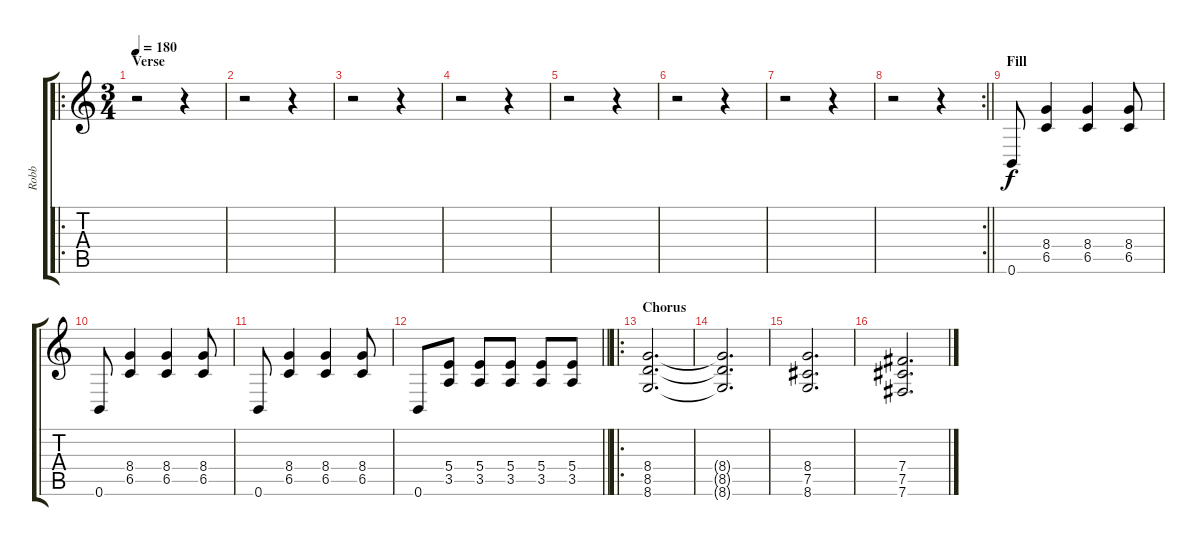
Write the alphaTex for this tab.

\track ("Robb" "Robb") {instrument distortionguitar}
\staff {score tabs}
\tuning (Db4 Ab3 E3 B2 Gb2 B1) {hide}
\ro
\ts (3 4)
\section ("" "Verse")
\tempo 180
\clef g2
\ks c
r.2{dy f} r.4 |
r.2 r.4 |
r.2 r.4 |
r.2 r.4 |
r.2 r.4 |
r.2 r.4 |
r.2 r.4 |
\rc 2
\barLineRight lightlight
r.2 r.4 |
\section ("" "Fill")
0.6.8 (8.4 6.5).4 (8.4 6.5).4 (8.4 6.5).8 |
0.6.8 (8.4 6.5).4 (8.4 6.5).4 (8.4 6.5).8 |
0.6.8 (8.4 6.5).4 (8.4 6.5).4 (8.4 6.5).8 |
\barLineRight lightlight
0.6.8 (5.4 3.5).8 (5.4 3.5).8 (5.4 3.5).8 (5.4 3.5).8 (5.4 3.5).8 |
\ro
\section ("" "Chorus")
(8.4 8.5 8.6).2{d} |
(8.4{t} 8.5{t} 8.6{t}).2{d} |
(8.4 7.5 8.6).2{d} |
(7.4 7.5 7.6).2{d}
